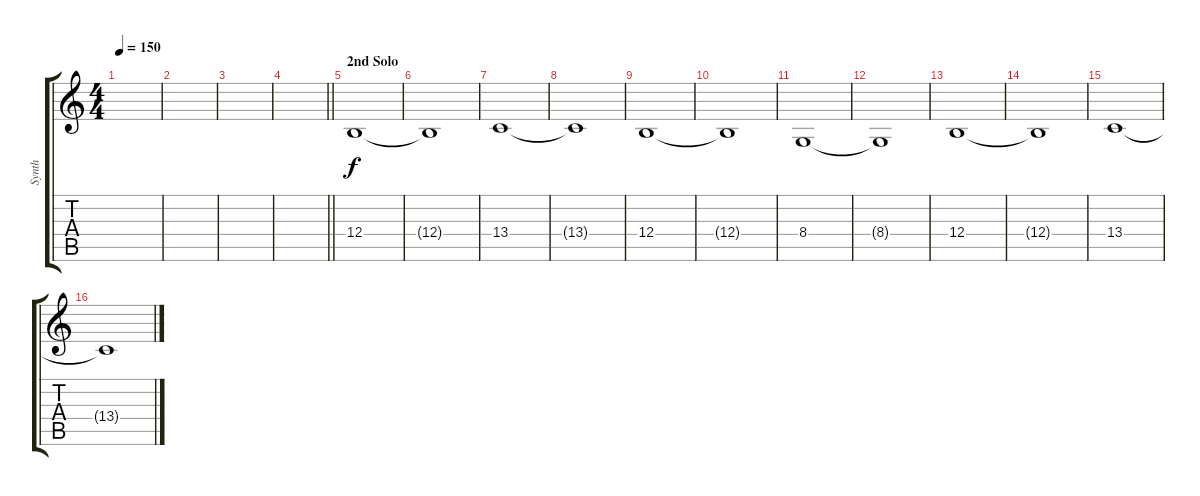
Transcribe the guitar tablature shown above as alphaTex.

\track ("Synth" "Synth") {instrument stringensemble1}
\staff {score tabs}
\tuning (Db4 Ab3 E3 B2 Gb2 B1) {hide}
\ts (4 4)
\tempo 150
\clef g2
\ks c
|
|
|
\barLineRight lightlight
|
\section ("" "2nd Solo")
12.4.1 |
12.4{t}.1 |
13.4.1 |
13.4{t}.1 |
12.4.1 |
12.4{t}.1 |
8.4.1 |
8.4{t}.1 |
12.4.1 |
12.4{t}.1 |
13.4.1 |
13.4{t}.1
